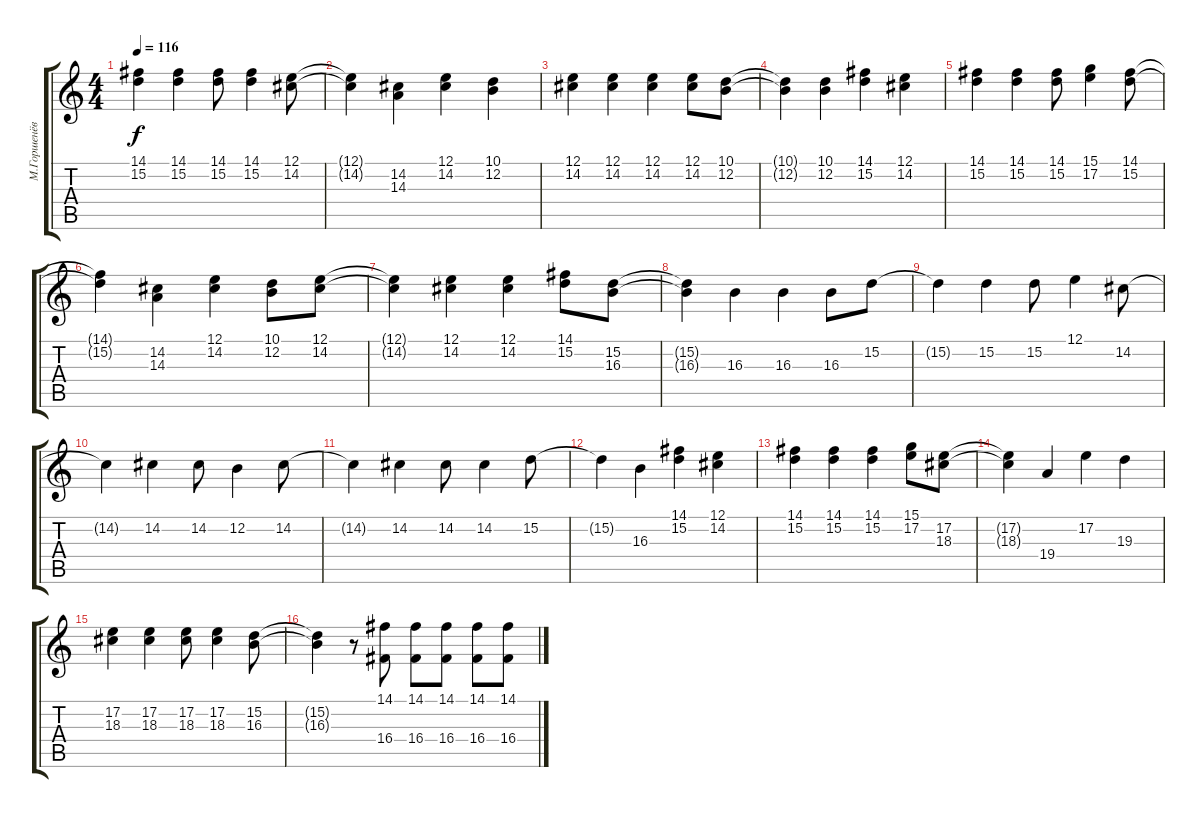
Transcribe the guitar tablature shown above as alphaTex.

\track ("М.Горшенёв" "М.Горшенёв") {instrument lead6voice}
\staff {score tabs}
\tuning (E4 B3 G3 D3 A2 E2) {hide}
\ts (4 4)
\tempo 116
\clef g2
\ks c
(14.1 15.2).4{dy f} (14.1 15.2).4 (14.1 15.2).8 (14.1 15.2).4 (12.1 14.2).8 |
(12.1{t} 14.2{t}).4 (14.2 14.3).4 (12.1 14.2).4 (10.1 12.2).4 |
(12.1 14.2).4 (12.1 14.2).4 (12.1 14.2).4 (12.1 14.2).8 (10.1 12.2).8 |
(10.1{t} 12.2{t}).4 (10.1 12.2).4 (14.1 15.2).4 (12.1 14.2).4 |
(14.1 15.2).4 (14.1 15.2).4 (14.1 15.2).8 (15.1 17.2).4 (14.1 15.2).8 |
(14.1{t} 15.2{t}).4 (14.2 14.3).4 (12.1 14.2).4 (10.1 12.2).8 (12.1 14.2).8 |
(12.1{t} 14.2{t}).4 (12.1 14.2).4 (12.1 14.2).4 (14.1 15.2).8 (15.2 16.3).8 |
(15.2{t} 16.3{t}).4 16.3.4 16.3.4 16.3.8 15.2.8 |
15.2{t}.4 15.2.4 15.2.8 12.1.4 14.2.8 |
14.2{t}.4 14.2.4 14.2.8 12.2.4 14.2.8 |
14.2{t}.4 14.2.4 14.2.8 14.2.4 15.2.8 |
15.2{t}.4 16.3.4 (14.1 15.2).4 (12.1 14.2).4 |
(14.1 15.2).4 (14.1 15.2).4 (14.1 15.2).4 (15.1 17.2).8 (17.2 18.3).8 |
(17.2{t} 18.3{t}).4 19.4.4 17.2.4 19.3.4 |
(17.2 18.3).4 (17.2 18.3).4 (17.2 18.3).8 (17.2 18.3).4 (15.2 16.3).8 |
(15.2{t} 16.3{t}).4 r.8 (14.1 16.4).8 (14.1 16.4).8 (14.1 16.4).8 (14.1 16.4).8 (14.1 16.4).8
